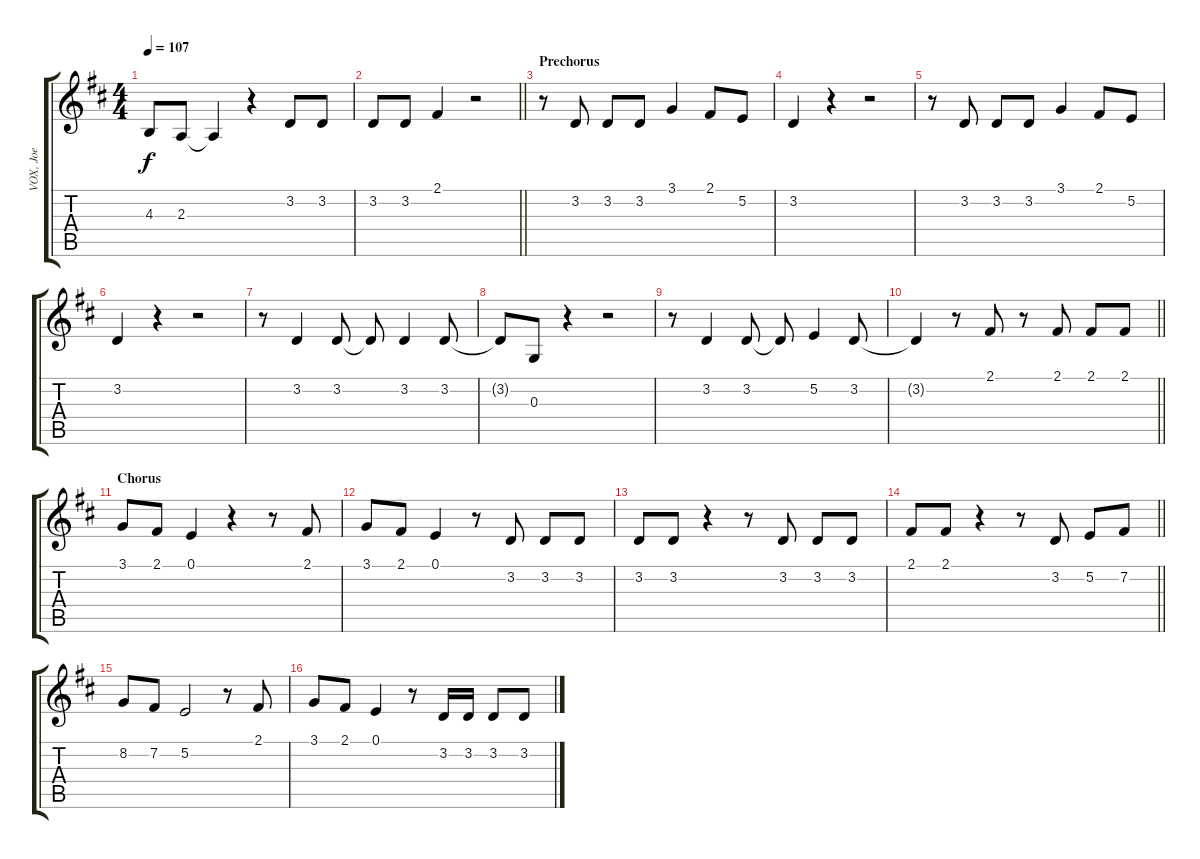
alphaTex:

\track ("VOX, Joe" "VOX, Joe") {instrument lead1square}
\staff {score tabs}
\tuning (E4 B3 G3 D3 A2 E2) {hide}
\ts (4 4)
\tempo 107
\clef g2
\ks d
4.3{t}.8{dy f} 2.3.8 2.3{t}.4 r.4 3.2.8 3.2.8 |
\barLineRight lightlight
3.2.8 3.2.8 2.1.4 r.2 |
\section ("" "Prechorus")
r.8 3.2.8 3.2.8 3.2.8 3.1.4 2.1.8 5.2.8 |
3.2.4 r.4 r.2 |
r.8 3.2.8 3.2.8 3.2.8 3.1.4 2.1.8 5.2.8 |
3.2.4 r.4 r.2 |
r.8 3.2.4 3.2.8 3.2{t}.8 3.2.4 3.2.8 |
3.2{t}.8 0.3.8 r.4 r.2 |
r.8 3.2.4 3.2.8 3.2{t}.8 5.2.4 3.2.8 |
\barLineRight lightlight
3.2{t}.4 r.8 2.1.8 r.8 2.1.8 2.1.8 2.1.8 |
\section ("" "Chorus")
3.1.8 2.1.8 0.1.4 r.4 r.8 2.1.8 |
3.1.8 2.1.8 0.1.4 r.8 3.2.8 3.2.8 3.2.8 |
3.2.8 3.2.8 r.4 r.8 3.2.8 3.2.8 3.2.8 |
\barLineRight lightlight
2.1.8 2.1.8 r.4 r.8 3.2.8 5.2.8 7.2.8 |
8.2.8 7.2.8 5.2.2 r.8 2.1.8 |
3.1.8 2.1.8 0.1.4 r.8 3.2.16 3.2.16 3.2.8 3.2.8
